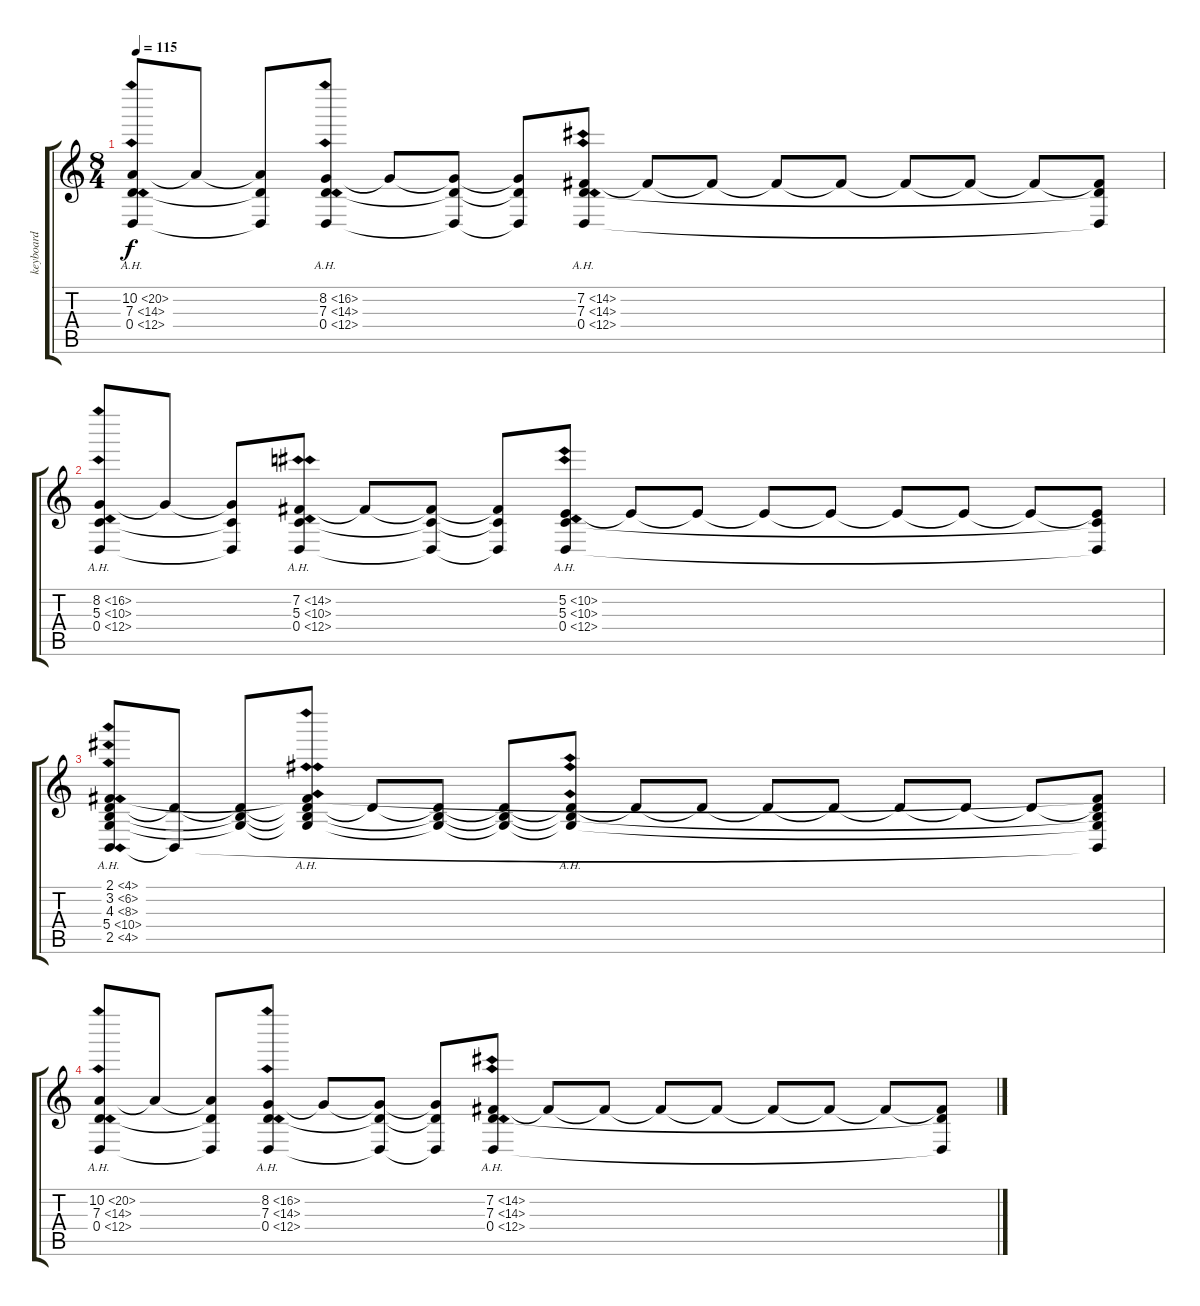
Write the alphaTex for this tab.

\track ("keyboard" "keyboard") {instrument stringensemble1}
\staff {score tabs}
\tuning (E4 B3 G3 D3 A2 E2) {hide}
\ts (8 4)
\tempo 115
\clef g2
\ks c
(10.2{ah 10} 7.3{ah 7} 0.4{ah 12}).8{dy f} 10.2{t}.8 (10.2{t} 7.3{t} 0.4{t}).8 (8.2{ah 8} 7.3{ah 7} 0.4{ah 12}).8 8.2{t}.8 (8.2{t} 7.3{t} 0.4{t}).8 (8.2{t} 7.3{t} 0.4{t}).8 (7.2{ah 7} 7.3{ah 7} 0.4{ah 12}).8 7.2{t}.8 7.2{t}.8 7.2{t}.8 7.2{t}.8 7.2{t}.8 7.2{t}.8 7.2{t}.8 (7.2{t} 7.3{t} 0.4{t}).8 |
(8.2{ah 8} 5.3{ah 5} 0.4{ah 12}).8 8.2{t}.8 (8.2{t} 5.3{t} 0.4{t}).8 (7.2{ah 7} 5.3{ah 5} 0.4{ah 12}).8 7.2{t}.8 (7.2{t} 5.3{t} 0.4{t}).8 (7.2{t} 5.3{t} 0.4{t}).8 (5.2{ah 5} 5.3{ah 5} 0.4{ah 12}).8 5.2{t}.8 5.2{t}.8 5.2{t}.8 5.2{t}.8 5.2{t}.8 5.2{t}.8 5.2{t}.8 (5.2{t} 5.3{t} 0.4{t}).8 |
(2.1{ah 2} 3.2{ah 3} 4.3{ah 4} 5.4{ah 5} 2.5{ah 2}).8 (3.2{t} 2.5{t}).8 (3.2{t} 4.3{t} 5.4{t}).8 (2.1{ah 12 t} 3.2{ah 8 t} 4.3{ah 7 t} 5.4{ah 12 t}).8 3.2{t}.8 (3.2{t} 4.3{t} 5.4{t}).8 (3.2{t} 4.3{t} 5.4{t}).8 (3.2{ah 7 t} 4.3{ah 7 t} 5.4{ah 12 t}).8 3.2{t}.8 3.2{t}.8 3.2{t}.8 3.2{t}.8 3.2{t}.8 3.2{t}.8 3.2{t}.8 (2.1{t} 3.2{t} 4.3{t} 5.4{t} 2.5{t}).8 |
(10.2{ah 10} 7.3{ah 7} 0.4{ah 12}).8 10.2{t}.8 (10.2{t} 7.3{t} 0.4{t}).8 (8.2{ah 8} 7.3{ah 7} 0.4{ah 12}).8 8.2{t}.8 (8.2{t} 7.3{t} 0.4{t}).8 (8.2{t} 7.3{t} 0.4{t}).8 (7.2{ah 7} 7.3{ah 7} 0.4{ah 12}).8 7.2{t}.8 7.2{t}.8 7.2{t}.8 7.2{t}.8 7.2{t}.8 7.2{t}.8 7.2{t}.8 (7.2{t} 7.3{t} 0.4{t}).8
